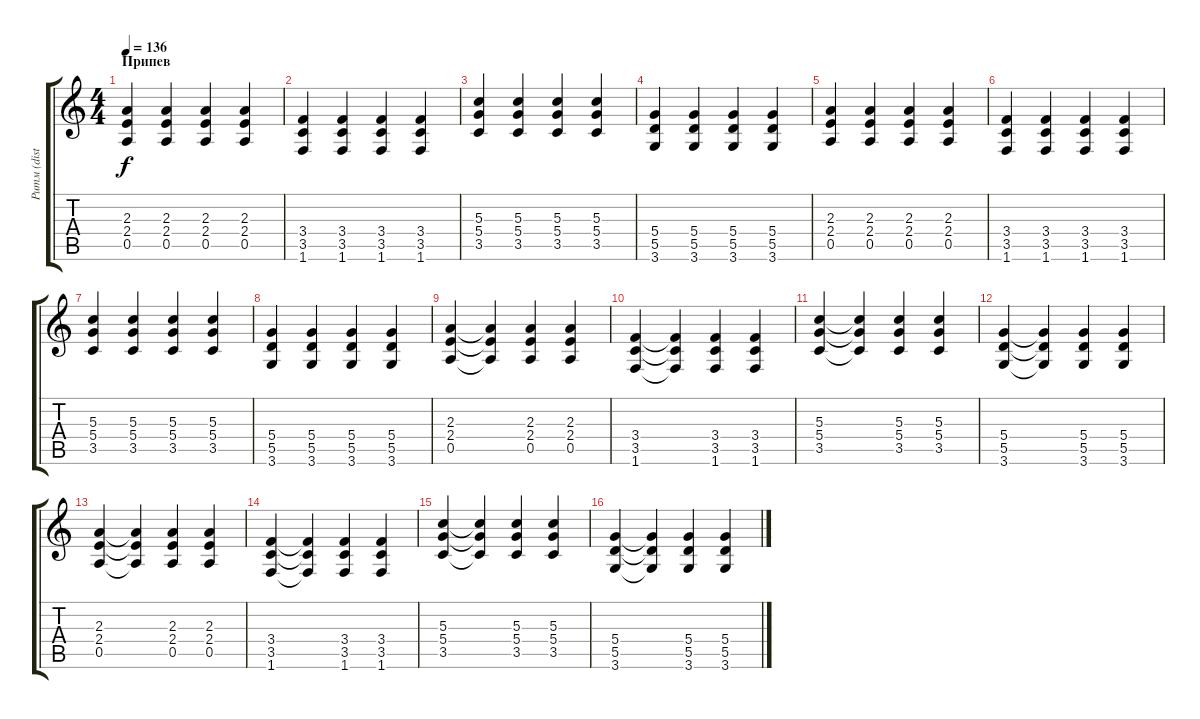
\track ("Ритм (dist)" "Ритм (dist") {instrument distortionguitar}
\staff {score tabs}
\tuning (E4 B3 G3 D3 A2 E2) {hide}
\ts (4 4)
\section ("" "Припев")
\tempo 136
\clef g2
\ks c
(2.3 2.4 0.5).4{dy f} (2.3 2.4 0.5).4 (2.3 2.4 0.5).4 (2.3 2.4 0.5).4 |
(3.4 3.5 1.6).4 (3.4 3.5 1.6).4 (3.4 3.5 1.6).4 (3.4 3.5 1.6).4 |
(5.3 5.4 3.5).4 (5.3 5.4 3.5).4 (5.3 5.4 3.5).4 (5.3 5.4 3.5).4 |
(5.4 5.5 3.6).4 (5.4 5.5 3.6).4 (5.4 5.5 3.6).4 (5.4 5.5 3.6).4 |
(2.3 2.4 0.5).4 (2.3 2.4 0.5).4 (2.3 2.4 0.5).4 (2.3 2.4 0.5).4 |
(3.4 3.5 1.6).4 (3.4 3.5 1.6).4 (3.4 3.5 1.6).4 (3.4 3.5 1.6).4 |
(5.3 5.4 3.5).4 (5.3 5.4 3.5).4 (5.3 5.4 3.5).4 (5.3 5.4 3.5).4 |
(5.4 5.5 3.6).4 (5.4 5.5 3.6).4 (5.4 5.5 3.6).4 (5.4 5.5 3.6).4 |
(2.3 2.4 0.5).4 (2.3{t} 2.4{t} 0.5{t}).4 (2.3 2.4 0.5).4 (2.3 2.4 0.5).4 |
(3.4 3.5 1.6).4 (3.4{t} 3.5{t} 1.6{t}).4 (3.4 3.5 1.6).4 (3.4 3.5 1.6).4 |
(5.3 5.4 3.5).4 (5.3{t} 5.4{t} 3.5{t}).4 (5.3 5.4 3.5).4 (5.3 5.4 3.5).4 |
(5.4 5.5 3.6).4 (5.4{t} 5.5{t} 3.6{t}).4 (5.4 5.5 3.6).4 (5.4 5.5 3.6).4 |
(2.3 2.4 0.5).4 (2.3{t} 2.4{t} 0.5{t}).4 (2.3 2.4 0.5).4 (2.3 2.4 0.5).4 |
(3.4 3.5 1.6).4 (3.4{t} 3.5{t} 1.6{t}).4 (3.4 3.5 1.6).4 (3.4 3.5 1.6).4 |
(5.3 5.4 3.5).4 (5.3{t} 5.4{t} 3.5{t}).4 (5.3 5.4 3.5).4 (5.3 5.4 3.5).4 |
(5.4 5.5 3.6).4 (5.4{t} 5.5{t} 3.6{t}).4 (5.4 5.5 3.6).4 (5.4 5.5 3.6).4
